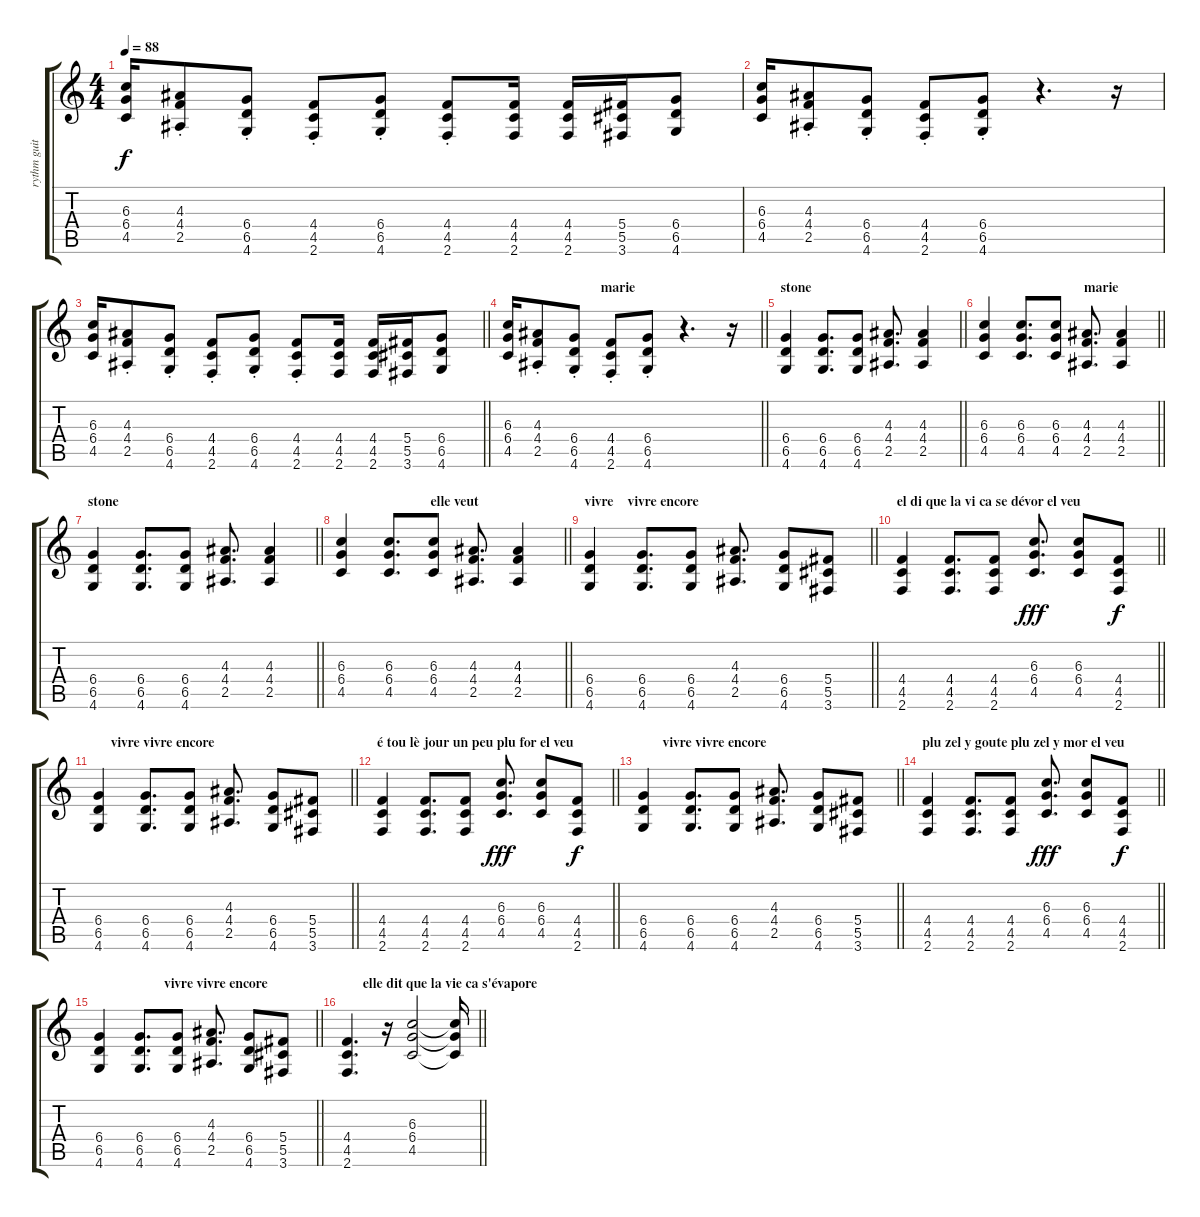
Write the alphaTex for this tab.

\track ("rythm guit" "rythm guit") {instrument overdrivenguitar}
\staff {score tabs}
\tuning (Eb4 Bb3 Gb3 Db3 Ab2 Eb2) {hide}
\ts (4 4)
\tempo 88
\clef g2
\ks c
(6.3 6.4 4.5).16{dy f} (4.3{st} 4.4{st} 2.5{st}).8 (6.4{st} 6.5{st} 4.6{st}).8 (4.4{st} 4.5{st} 2.6{st}).8 (6.4{st} 6.5{st} 4.6{st}).8 (4.4{st} 4.5{st} 2.6{st}).8 (4.4 4.5 2.6).16 (4.4 4.5 2.6).16 (5.4 5.5 3.6).16 (6.4 6.5 4.6).8 |
(6.3 6.4 4.5).16 (4.3{st} 4.4{st} 2.5{st}).8 (6.4{st} 6.5{st} 4.6{st}).8 (4.4{st} 4.5{st} 2.6{st}).8 (6.4{st} 6.5{st} 4.6{st}).8 r.4{d} r.16 |
\barLineRight lightlight
(6.3 6.4 4.5).16 (4.3{st} 4.4{st} 2.5{st}).8 (6.4{st} 6.5{st} 4.6{st}).8 (4.4{st} 4.5{st} 2.6{st}).8 (6.4{st} 6.5{st} 4.6{st}).8 (4.4{st} 4.5{st} 2.6{st}).8 (4.4 4.5 2.6).16 (4.4 4.5 2.6).16 (5.4 5.5 3.6).16 (6.4 6.5 4.6).8 |
\section ("" "                            marie ")
\barLineRight lightlight
(6.3 6.4 4.5).16 (4.3{st} 4.4{st} 2.5{st}).8 (6.4{st} 6.5{st} 4.6{st}).8 (4.4{st} 4.5{st} 2.6{st}).8 (6.4{st} 6.5{st} 4.6{st}).8 r.4{d} r.16 |
\section ("" "stone")
\barLineRight lightlight
(6.4 6.5 4.6).4 (6.4 6.5 4.6).8{d} (6.4 6.5 4.6).8 (4.3 4.4 2.5).8{d} (4.3 4.4 2.5).4 |
\section ("" "                              marie")
\barLineRight lightlight
(6.3 6.4 4.5).4 (6.3 6.4 4.5).8{d} (6.3 6.4 4.5).8 (4.3 4.4 2.5).8{d} (4.3 4.4 2.5).4 |
\section ("" "stone")
\barLineRight lightlight
(6.4 6.5 4.6).4 (6.4 6.5 4.6).8{d} (6.4 6.5 4.6).8 (4.3 4.4 2.5).8{d} (4.3 4.4 2.5).4 |
\section ("" "                           elle veut")
\barLineRight lightlight
(6.3 6.4 4.5).4 (6.3 6.4 4.5).8{d} (6.3 6.4 4.5).8 (4.3 4.4 2.5).8{d} (4.3 4.4 2.5).4 |
\section ("" "vivre    vivre encore")
\barLineRight lightlight
(6.4 6.5 4.6).4 (6.4 6.5 4.6).8{d} (6.4 6.5 4.6).8 (4.3 4.4 2.5).8{d} (6.4 6.5 4.6).8 (5.4 5.5 3.6).8 |
\section ("" "el di que la vi ca se dévor el veu")
\barLineRight lightlight
(4.4 4.5 2.6).4 (4.4 4.5 2.6).8{d} (4.4 4.5 2.6).8 (6.3 6.4 4.5).8{d dy fff} (6.3 6.4 4.5).8 (4.4 4.5 2.6).8{dy f} |
\section ("" "     vivre vivre encore")
\barLineRight lightlight
(6.4 6.5 4.6).4 (6.4 6.5 4.6).8{d} (6.4 6.5 4.6).8 (4.3 4.4 2.5).8{d} (6.4 6.5 4.6).8 (5.4 5.5 3.6).8 |
\section ("" "é tou lè jour un peu plu for el veu")
\barLineRight lightlight
(4.4 4.5 2.6).4 (4.4 4.5 2.6).8{d} (4.4 4.5 2.6).8 (6.3 6.4 4.5).8{d dy fff} (6.3 6.4 4.5).8 (4.4 4.5 2.6).8{dy f} |
\section ("" "       vivre vivre encore")
\barLineRight lightlight
(6.4 6.5 4.6).4 (6.4 6.5 4.6).8{d} (6.4 6.5 4.6).8 (4.3 4.4 2.5).8{d} (6.4 6.5 4.6).8 (5.4 5.5 3.6).8 |
\section ("" "plu zel y goute plu zel y mor el veu")
\barLineRight lightlight
(4.4 4.5 2.6).4 (4.4 4.5 2.6).8{d} (4.4 4.5 2.6).8 (6.3 6.4 4.5).8{d dy fff} (6.3 6.4 4.5).8 (4.4 4.5 2.6).8{dy f} |
\section ("" "                    vivre vivre encore")
\barLineRight lightlight
(6.4 6.5 4.6).4 (6.4 6.5 4.6).8{d} (6.4 6.5 4.6).8 (4.3 4.4 2.5).8{d} (6.4 6.5 4.6).8 (5.4 5.5 3.6).8 |
\section ("" "      elle dit que la vie ca s'évapore")
\barLineRight lightlight
(4.4 4.5 2.6).4{d} r.16 (6.3 6.4 4.5).2 (6.3{t} 6.4{t} 4.5{t}).16
